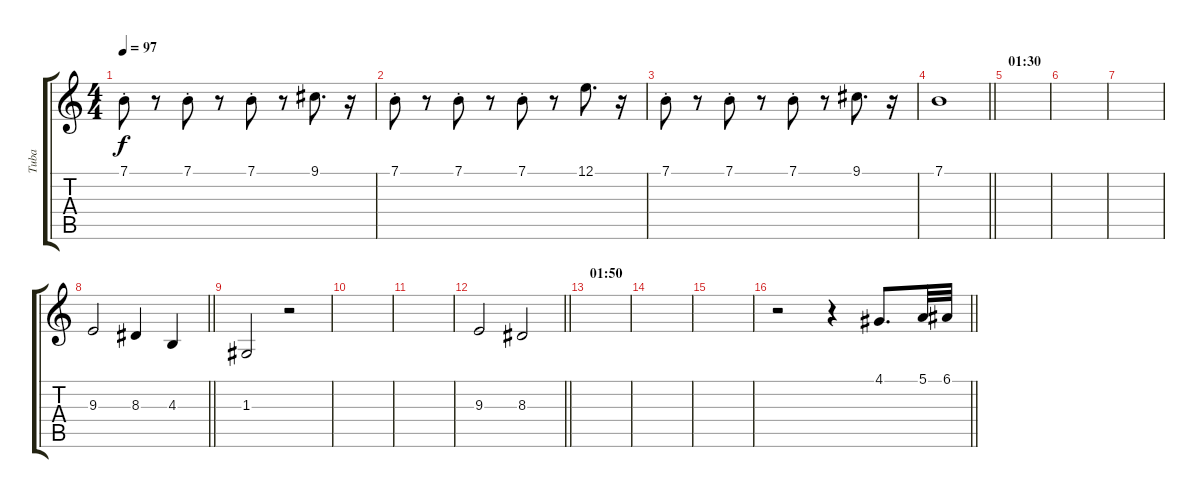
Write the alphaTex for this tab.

\track ("Tuba" "Tuba") {instrument tuba}
\staff {score tabs}
\tuning (E4 B3 G3 D3 A2 E2) {hide}
\ts (4 4)
\tempo 97
\clef g2
\ks c
7.1{st}.8{dy f} r.8 7.1{st}.8 r.8 7.1{st}.8 r.8 9.1.8{d} r.16 |
7.1{st}.8 r.8 7.1{st}.8 r.8 7.1{st}.8 r.8 12.1.8{d} r.16 |
7.1{st}.8 r.8 7.1{st}.8 r.8 7.1{st}.8 r.8 9.1.8{d} r.16 |
\barLineRight lightlight
7.1.1 |
\section ("" "01:30")
|
|
|
\barLineRight lightlight
9.3.2 8.3.4 4.3.4 |
1.3.2 r.2 |
|
|
\barLineRight lightlight
9.3.2 8.3.2 |
\section ("" "01:50")
|
|
|
\barLineRight lightlight
r.2 r.4 4.1.8{d} 5.1.32 6.1.32
